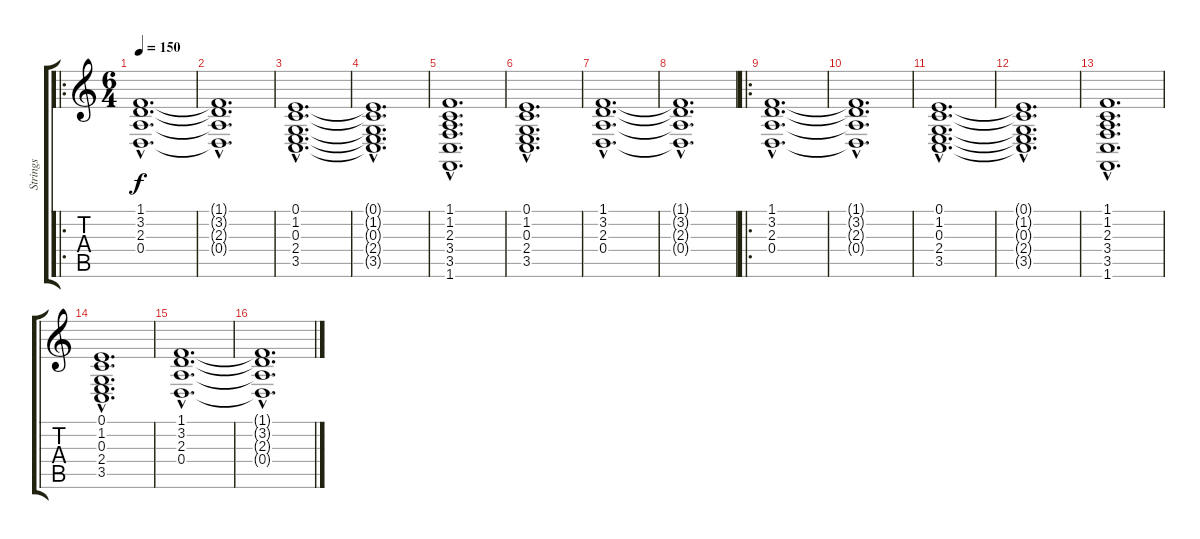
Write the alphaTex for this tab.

\track ("Strings" "Strings") {instrument stringensemble1}
\staff {score tabs}
\tuning (E4 B3 G3 D3 A2 E2) {hide}
\ro
\ts (6 4)
\tempo 150
\clef g2
\ks c
(1.1{hac} 3.2{hac} 2.3{hac} 0.4{hac}).1{d dy f volume 13} |
(1.1{hac t} 3.2{hac t} 2.3{hac t} 0.4{hac t}).1{d} |
(0.1{hac} 1.2{hac} 0.3{hac} 2.4{hac} 3.5{hac}).1{d} |
(0.1{hac t} 1.2{hac t} 0.3{hac t} 2.4{hac t} 3.5{hac t}).1{d} |
(1.1{hac} 1.2{hac} 2.3{hac} 3.4{hac} 3.5{hac} 1.6{hac}).1{d} |
(0.1{hac} 1.2{hac} 0.3{hac} 2.4{hac} 3.5{hac}).1{d} |
(1.1{hac} 3.2{hac} 2.3{hac} 0.4{hac}).1{d} |
(1.1{hac t} 3.2{hac t} 2.3{hac t} 0.4{hac t}).1{d} |
\ro
(1.1{hac} 3.2{hac} 2.3{hac} 0.4{hac}).1{d} |
(1.1{hac t} 3.2{hac t} 2.3{hac t} 0.4{hac t}).1{d} |
(0.1{hac} 1.2{hac} 0.3{hac} 2.4{hac} 3.5{hac}).1{d} |
(0.1{hac t} 1.2{hac t} 0.3{hac t} 2.4{hac t} 3.5{hac t}).1{d} |
(1.1{hac} 1.2{hac} 2.3{hac} 3.4{hac} 3.5{hac} 1.6{hac}).1{d} |
(0.1{hac} 1.2{hac} 0.3{hac} 2.4{hac} 3.5{hac}).1{d} |
(1.1{hac} 3.2{hac} 2.3{hac} 0.4{hac}).1{d} |
(1.1{hac t} 3.2{hac t} 2.3{hac t} 0.4{hac t}).1{d}
